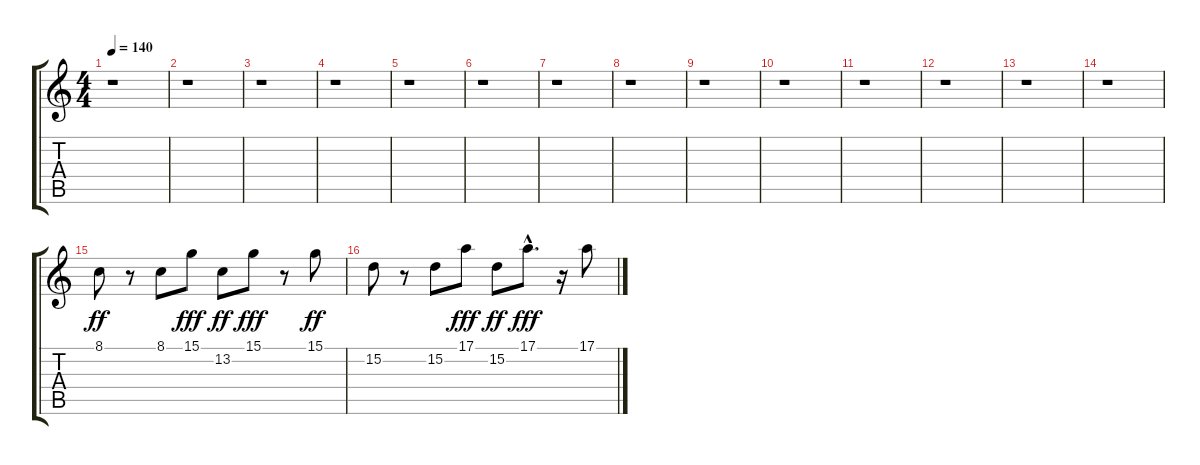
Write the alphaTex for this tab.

\track "" {instrument percussiveorgan}
\staff {score tabs}
\tuning (E4 B3 G3 D3 A2 E2) {hide}
\ts (4 4)
\tempo 140
\clef g2
\ks c
r.1{dy ff} |
r.1 |
r.1 |
r.1 |
r.1 |
r.1 |
r.1 |
r.1 |
r.1 |
r.1 |
r.1 |
r.1 |
r.1 |
r.1 |
8.1.8{volume 10 balance 8 instrument percussiveorgan} r.8 8.1.8 15.1.8{dy fff} 13.2.8{dy ff} 15.1.8{dy fff} r.8 15.1.8{dy ff} |
15.2.8 r.8 15.2.8 17.1.8{dy fff} 15.2.8{dy ff} 17.1{hac}.8{d dy fff} r.16 17.1.8
